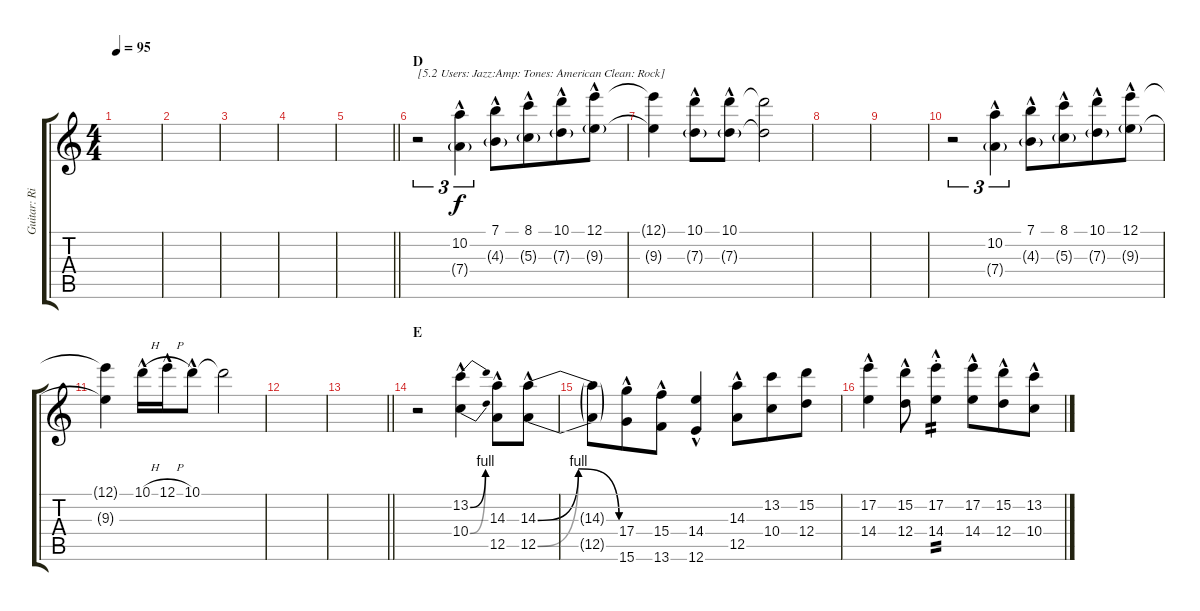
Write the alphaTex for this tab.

\track ("Guitar: Rik" "Guitar: Ri") {instrument electricguitarjazz}
\staff {score tabs}
\tuning (E4 B3 G3 D3 A2 E2) {hide}
\ts (4 4)
\tempo 95
\clef g2
\ks c
|
|
|
|
\barLineRight lightlight
|
\section ("" "D")
r.2{tu (3 2) txt "[5.2 Users: Jazz:Amp: Tones: American Clean: Rock]"} (10.2{hac} 7.4{g}).4{tu (3 2)} (7.1{hac} 4.3{g}).8 (8.1{hac} 5.3{g}).8{beam merge} (10.1{hac} 7.3{g}).8 (12.1{hac} 9.3{g}).8 |
(12.1{t} 9.3{t}).4 (10.1{hac} 7.3{g}).8 (10.1{hac} 7.3{g}).8 (10.1{t} 7.3{t}).2 |
|
|
r.2{tu (3 2)} (10.2{hac} 7.4{g}).4{tu (3 2)} (7.1{hac} 4.3{g}).8 (8.1{hac} 5.3{g}).8{beam merge} (10.1{hac} 7.3{g}).8 (12.1{hac} 9.3{g}).8 |
(12.1{t} 9.3{t}).4 10.1{h hac}.16 12.1{h hac}.16 10.1{hac}.8 10.1{t}.2 |
|
\barLineRight lightlight
|
\section ("" "E")
r.2 (13.2{be (bend 0 0 60 4) hac} 10.4{be (bend 0 0 60 4) hac}).4 (14.3{hac} 12.5{hac}).8 (14.3{be (bendrelease 0 0 15 4 30 4 60 0) hac} 12.5{be (bendrelease 0 0 15 4 30 4 60 0) hac}).8 |
(14.3{t} 12.5{t}).8 (17.4{hac} 15.6{hac}).8{beam merge} (15.4{hac} 13.6{hac}).8 (14.4{hac} 12.6).4 (14.3{hac} 12.5{hac}).8{beam merge} (13.2 10.4).8 (15.2 12.4).8 |
(17.2{hac} 14.4{hac}).4 (15.2{hac} 12.4{hac}).8 (17.2{hac st} 14.4{hac}).4{tp 2} (17.2{hac} 14.4{hac}).8{beam merge} (15.2{hac} 12.4{hac}).8 (13.2{hac} 10.4{hac}).8
